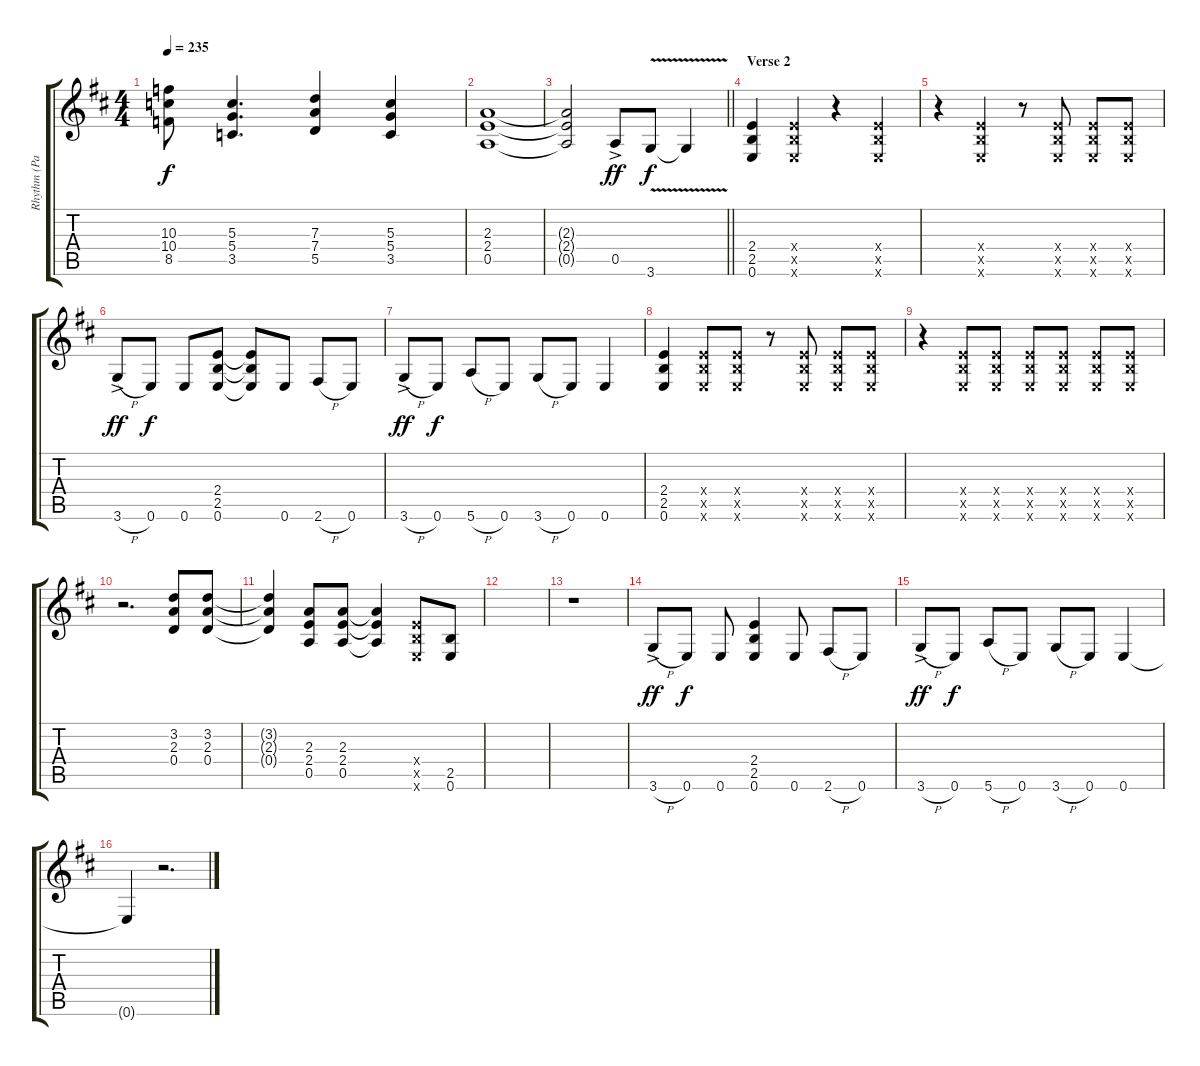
\track ("Rhythm (Paul Stanley)" "Rhythm (Pa") {instrument distortionguitar}
\staff {score tabs}
\tuning (E4 B3 G3 D3 A2 E2) {hide}
\ts (4 4)
\tempo 235
\clef g2
\ks d
(10.3{t} 10.4{t} 8.5{t}).8{dy f} (5.3 5.4 3.5).4{d} (7.3 7.4 5.5).4 (5.3 5.4 3.5).4 |
(2.3 2.4 0.5).1 |
\barLineRight lightlight
(2.3{t} 2.4{t} 0.5{t}).2 0.5{ac}.8{dy ff} 3.6{v}.8{dy f} 3.6{t}.4 |
\section ("" "Verse 2")
(2.4 2.5 0.6).4 (2.4{x} 2.5{x} 0.6{x}).4 r.4 (2.4{x} 2.5{x} 0.6{x}).4 |
r.4 (2.4{x} 2.5{x} 0.6{x}).4 r.8 (2.4{x} 2.5{x} 0.6{x}).8 (2.4{x} 2.5{x} 0.6{x}).8 (2.4{x} 2.5{x} 0.6{x}).8 |
3.6{h ac}.8{dy ff} 0.6.8{dy f} 0.6.8 (2.4 2.5 0.6).8 (2.4{t} 2.5{t} 0.6{t}).8 0.6.8 2.6{h}.8 0.6.8 |
3.6{h ac}.8{dy ff} 0.6.8{dy f} 5.6{h}.8 0.6.8 3.6{h}.8 0.6.8 0.6.4 |
(2.4 2.5 0.6).4 (2.4{x} 2.5{x} 0.6{x}).8 (2.4{x} 2.5{x} 0.6{x}).8 r.8 (2.4{x} 2.5{x} 0.6{x}).8 (2.4{x} 2.5{x} 0.6{x}).8 (2.4{x} 2.5{x} 0.6{x}).8 |
r.4 (2.4{x} 2.5{x} 0.6{x}).8 (2.4{x} 2.5{x} 0.6{x}).8 (2.4{x} 2.5{x} 0.6{x}).8 (2.4{x} 2.5{x} 0.6{x}).8 (2.4{x} 2.5{x} 0.6{x}).8 (2.4{x} 2.5{x} 0.6{x}).8 |
r.2{d} (3.2 2.3 0.4).8 (3.2 2.3 0.4).8 |
(3.2{t} 2.3{t} 0.4{t}).4 (2.3 2.4 0.5).8 (2.3 2.4 0.5).8 (2.3{t} 2.4{t} 0.5{t}).4 (2.4{x} 2.5{x} 0.6{x}).8 (2.5 0.6).8 |
|
r.1 |
3.6{h ac}.8{dy ff} 0.6.8{dy f} 0.6.8 (2.4 2.5 0.6).4 0.6.8 2.6{h}.8 0.6.8 |
3.6{h ac}.8{dy ff} 0.6.8{dy f} 5.6{h}.8 0.6.8 3.6{h}.8 0.6.8 0.6.4 |
0.6{t}.4 r.2{d}
